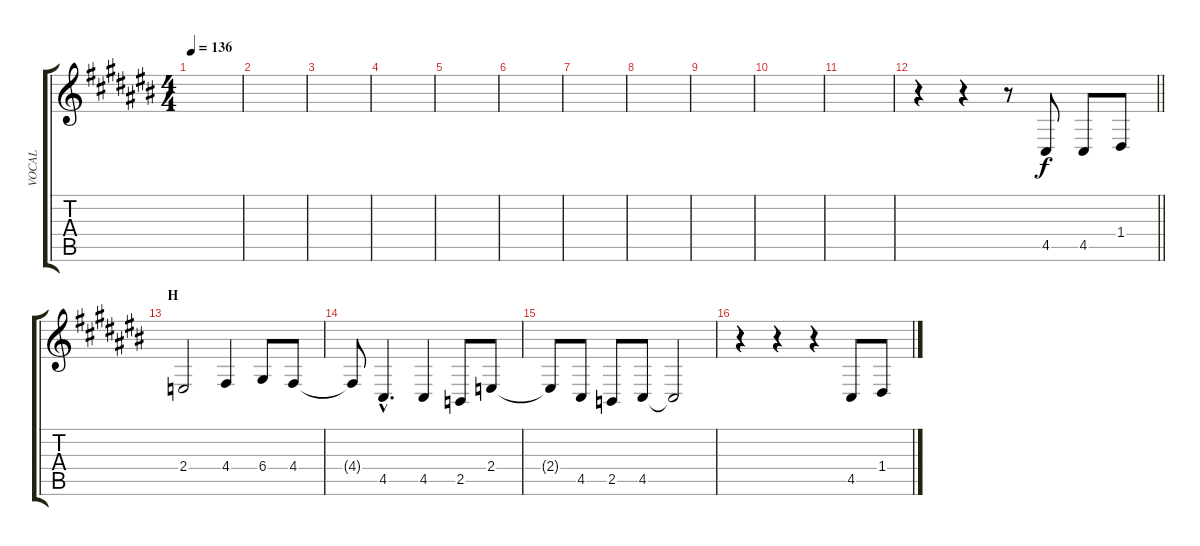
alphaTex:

\track ("VOCAL" "VOCAL") {instrument oboe}
\staff {score tabs}
\tuning (E4 B3 G3 D3 A2 E2) {hide}
\ts (4 4)
\tempo 136
\clef g2
\ks c#
|
|
|
|
|
|
|
|
|
|
|
\barLineRight lightlight
r.4 r.4 r.8 4.5.8 4.5.8 1.4.8 |
\section ("" "H")
2.4.2 4.4.4 6.4.8 4.4.8 |
4.4{t}.8 4.5{hac}.4{d} 4.5.4 2.5.8 2.4.8 |
2.4{t}.8 4.5.8 2.5.8 4.5.8 4.5{t}.2 |
r.4 r.4 r.4 4.5.8 1.4.8
